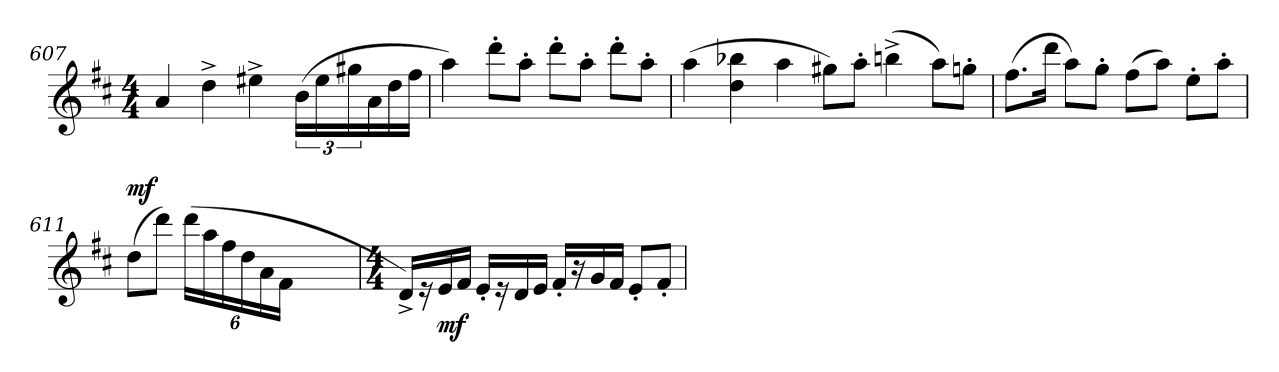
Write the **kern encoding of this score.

**kern	**dynam
*part1	*part1
*staff1	*staff1
*clefG2	*
*k[f#c#]	*
*M4/4	*
=607	=607
4a/	.
4dd^\	.
4ee#X^\	.
(>24b\LL	.
24ee#\	.
24gg#X\	.
16a\	.
16dd\	.
16ff#\JJ	.
=608	=608
4aa\)	.
8ddd'\L	.
8aa'\J	.
8ddd'\L	.
8aa'\J	.
8ddd'\L	.
8aa'\J	.
=609	=609
(>4aa\	.
4dd\ 4bb-X\	.
4aa\	.
8gg#X\L)	.
8aa'\J	.
(>4bbn^\	.
8aa\L)	.
8ggn'\J	.
=610	=610
(>8.ff#\L	.
16ddd\Jk	.
8aa\L)	.
8gg'\J	.
(>8ff#\L	.
8aa\J)	.
8ee'\L	.
8aa'\J	.
=611	=611
!	!LO:DY:a
(>8dd\L	mf
8ddd\J)	.
(>24ddd\LL	.
24aa\	.
24ff#\	.
24dd\	.
24a\	.
24f#\JJ	.
2ryy	.
=612	=612
*M4/4	*
16d^/LL)	.
16re	.
!	!LO:DY:b
16e/	mf
16f#/JJ	.
16e'/LL	.
16re	.
16d/	.
16e/JJ	.
16f#'/LL	.
16r	.
16g/	.
16f#/JJ	.
8e'/L	.
8f#'/J	.
=	=
*-	*-
